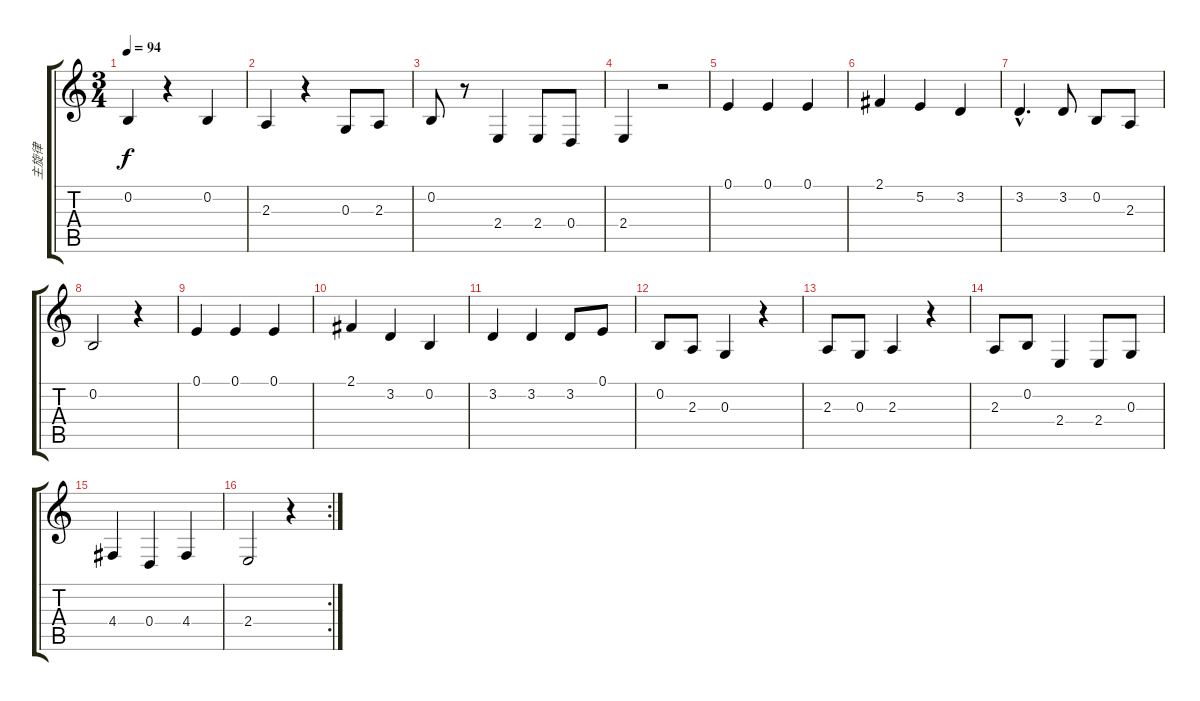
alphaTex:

\track ("主旋律" "主旋律") {instrument accordion}
\staff {score tabs}
\tuning (E4 B3 G3 D3 A2 E2) {hide}
\ts (3 4)
\tempo 94
\clef g2
\ks c
0.2.4{dy f} r.4 0.2.4 |
2.3.4 r.4 0.3.8 2.3.8 |
0.2.8 r.8 2.4.4 2.4.8 0.4.8 |
2.4.4 r.2 |
0.1.4 0.1.4 0.1.4 |
2.1.4 5.2.4 3.2.4 |
3.2{hac}.4{d} 3.2.8 0.2.8 2.3.8 |
0.2.2 r.4 |
0.1.4 0.1.4 0.1.4 |
2.1.4 3.2.4 0.2.4 |
3.2.4 3.2.4 3.2.8 0.1.8 |
0.2.8 2.3.8 0.3.4 r.4 |
2.3.8 0.3.8 2.3.4 r.4 |
2.3.8 0.2.8 2.4.4 2.4.8 0.3.8 |
4.4.4 0.4.4 4.4.4 |
\rc 2
2.4.2 r.4
